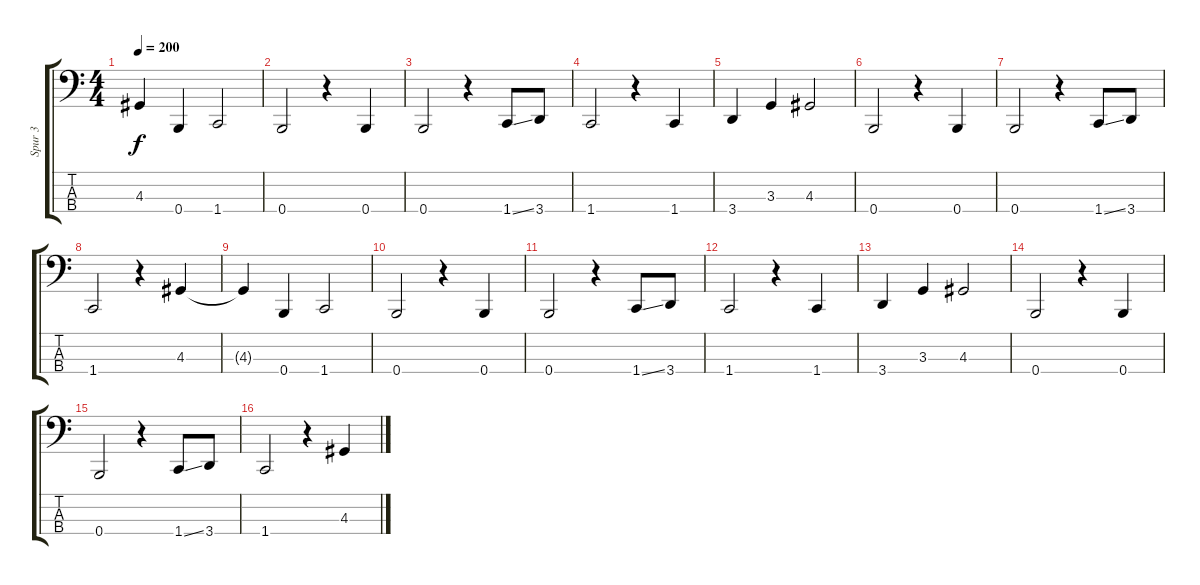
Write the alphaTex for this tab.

\track ("Spur 3" "Spur 3") {instrument electricbassfinger}
\staff {score tabs}
\tuning (D2 A1 E1 B0) {hide}
\ts (4 4)
\tempo 200
\clef f4
\ks c
4.3{t}.4{dy f} 0.4.4 1.4.2 |
0.4.2 r.4 0.4.4 |
0.4.2 r.4 1.4{ss}.8 3.4.8 |
1.4.2 r.4 1.4.4 |
3.4.4 3.3.4 4.3.2 |
0.4.2 r.4 0.4.4 |
0.4.2 r.4 1.4{ss}.8 3.4.8 |
1.4.2 r.4 4.3.4 |
4.3{t}.4 0.4.4 1.4.2 |
0.4.2 r.4 0.4.4 |
0.4.2 r.4 1.4{ss}.8 3.4.8 |
1.4.2 r.4 1.4.4 |
3.4.4 3.3.4 4.3.2 |
0.4.2 r.4 0.4.4 |
0.4.2 r.4 1.4{ss}.8 3.4.8 |
1.4.2 r.4 4.3.4
